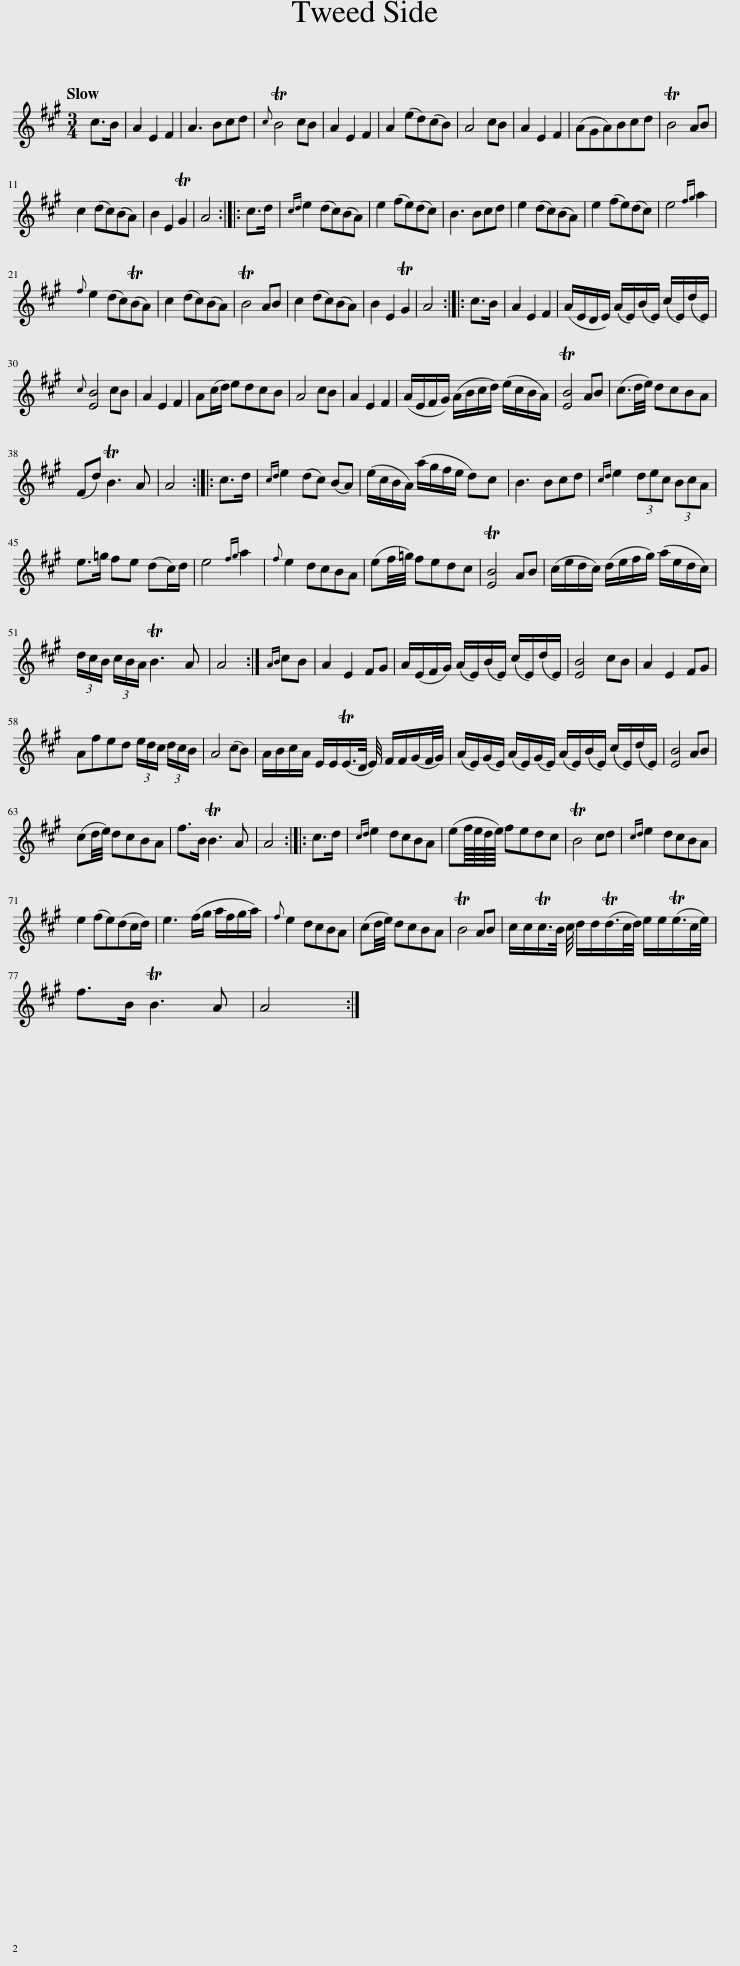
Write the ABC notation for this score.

X:1
L:1/8
Q:1/4=120
M:3/4
I:linebreak $
K:A
V:1 treble
V:1
 c>B | A2 E2 F2 | A3 Bcd |{c} TB4 cB | A2 E2 F2 | %5
 A2 (ed)(cB) | A4 cB | A2 E2 F2 | (AGA)Bcd | TB4 AB |$ %10
 c2 (dc)(BA) | B2 E2 TG2 | A4 :: c>d |{cd} e2 (dc)(BA) | %15
 e2 (fe)(dc) | B3 Bcd | e2 (dc)(BA) | e2 (fe)(dc) | e4{fg} a2 |$ %20
{f} e2 (dc)(TBA) | c2 (dc)(BA) | TB4 AB | c2 (dc)(BA) | B2 E2 TG2 | %25
 A4 :: c>B | A2 E2 F2 | (A/E/D/E/) (A/E/)(B/E/) (c/E/)(d/E/) |${c} [EB]4 cB | %30
 A2 E2 F2 | A(c/d/) edcB | A4 cB | A2 E2 F2 | (A/E/F/G/) (A/B/c/d/) (e/c/B/A/) | %35
 T[EB]4 AB | (c3/2d/4e/4) dcBA |$ (Fd) TB3 A | A4 :: c>d | %40
{cd} e2 (dc) (BA) | (e/c/B/A/) (a/g/f/e/ d)c | B3 Bcd |{cd} e2 (3dec (3BcA |$ e>=g fe (dc/)d/ | %45
 e4{fg} a2 |{f} e2 dcBA | (ef/4=g/4) fedc | T[EB]4 AB | (c/e/d/c/) (d/e/f/g/) (a/e/d/c/) |$ %50
 (3d/c/B/ (3c/B/A/ TB3 A | A4 :|{AB} cB | A2 E2 FG | A/(E/F/G/) (A/E/)(B/E/) (c/E/)(d/E/) | %55
 [EB]4 cB | A2 E2 FG |$ Afed (3e/d/c/ (3d/c/B/ | A4 (cB) | A/B/c/A/ E/E/(TE/>D/ E/4) F/F/(G/F/4G/4) | %60
 (A/E/)(G/E/) (A/E/)(G/E/) (A/E/)(B/E/) (c/E/)(d/E/) | [EB]4 AB |$ (cd/4e/4) dcBA | f>B TB3 A | A4 :: %65
 c>d |{cd} e2 dcBA | (ef/8e/8d/8e/8) fedc | TB4 cd |{cd} e2 dcBA |$ %70
 e2 (fe)(dc/d/) | e3 (f/g/ a/f/g/a/) |{f} e2 dcBA | (cd/4e/4) dcBA | TB4 AB | %75
 c/c/Tc/>B/ c/4 d/d/(Td/>c/d/4) e/e/(Te/>c/e/4) |$ f>B TB3 A | A4 :| %78
